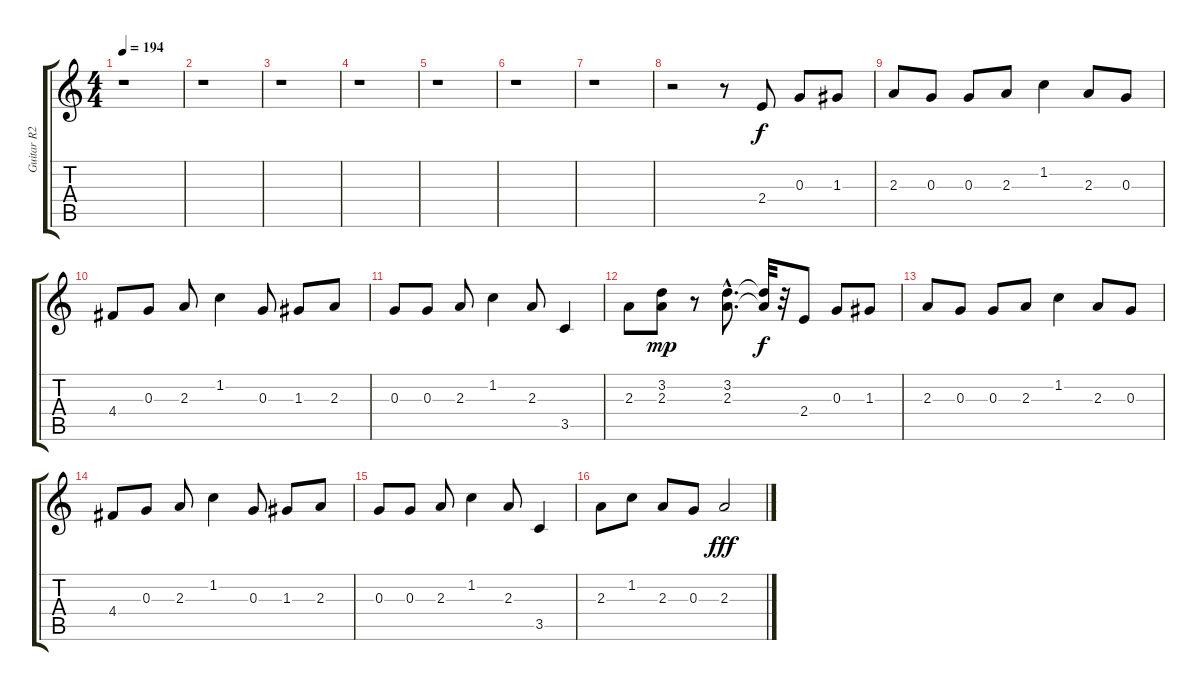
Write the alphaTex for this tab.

\track ("Guitar R2" "Guitar R2") {instrument overdrivenguitar}
\staff {score tabs}
\tuning (E4 B3 G3 D3 A2 E2) {hide}
\ts (4 4)
\tempo 194
\clef g2
\ks c
r.1{dy f} |
r.1 |
r.1 |
r.1 |
r.1 |
r.1 |
r.1 |
r.2 r.8 2.4.8{balance 16 instrument overdrivenguitar} 0.3.8 1.3.8 |
2.3.8 0.3.8 0.3.8{instrument electricguitarmuted} 2.3.8{instrument overdrivenguitar} 1.2.4 2.3.8 0.3.8 |
4.4.8 0.3.8 2.3.8{instrument electricguitarmuted} 1.2.4{instrument overdrivenguitar} 0.3.8 1.3.8 2.3.8 |
0.3.8{instrument electricguitarmuted} 0.3.8 2.3.8{instrument overdrivenguitar} 1.2.4 2.3.8 3.5.4{instrument guitarharmonics} |
2.3.8{instrument overdrivenguitar} (3.2 2.3).8{dy mp} r.8 (3.2{hac} 2.3{hac}).8{d} (3.2{t} 2.3{t}).32{dy f} r.32 2.4.8 0.3.8 1.3.8 |
2.3.8 0.3.8 0.3.8{instrument electricguitarmuted} 2.3.8{instrument overdrivenguitar} 1.2.4 2.3.8 0.3.8 |
4.4.8 0.3.8 2.3.8{instrument electricguitarmuted} 1.2.4{instrument overdrivenguitar} 0.3.8 1.3.8 2.3.8 |
0.3.8{instrument electricguitarmuted} 0.3.8 2.3.8{instrument overdrivenguitar} 1.2.4 2.3.8 3.5.4{instrument guitarharmonics} |
2.3.8{instrument overdrivenguitar} 1.2.8 2.3.8 0.3.8 2.3.2{dy fff}
